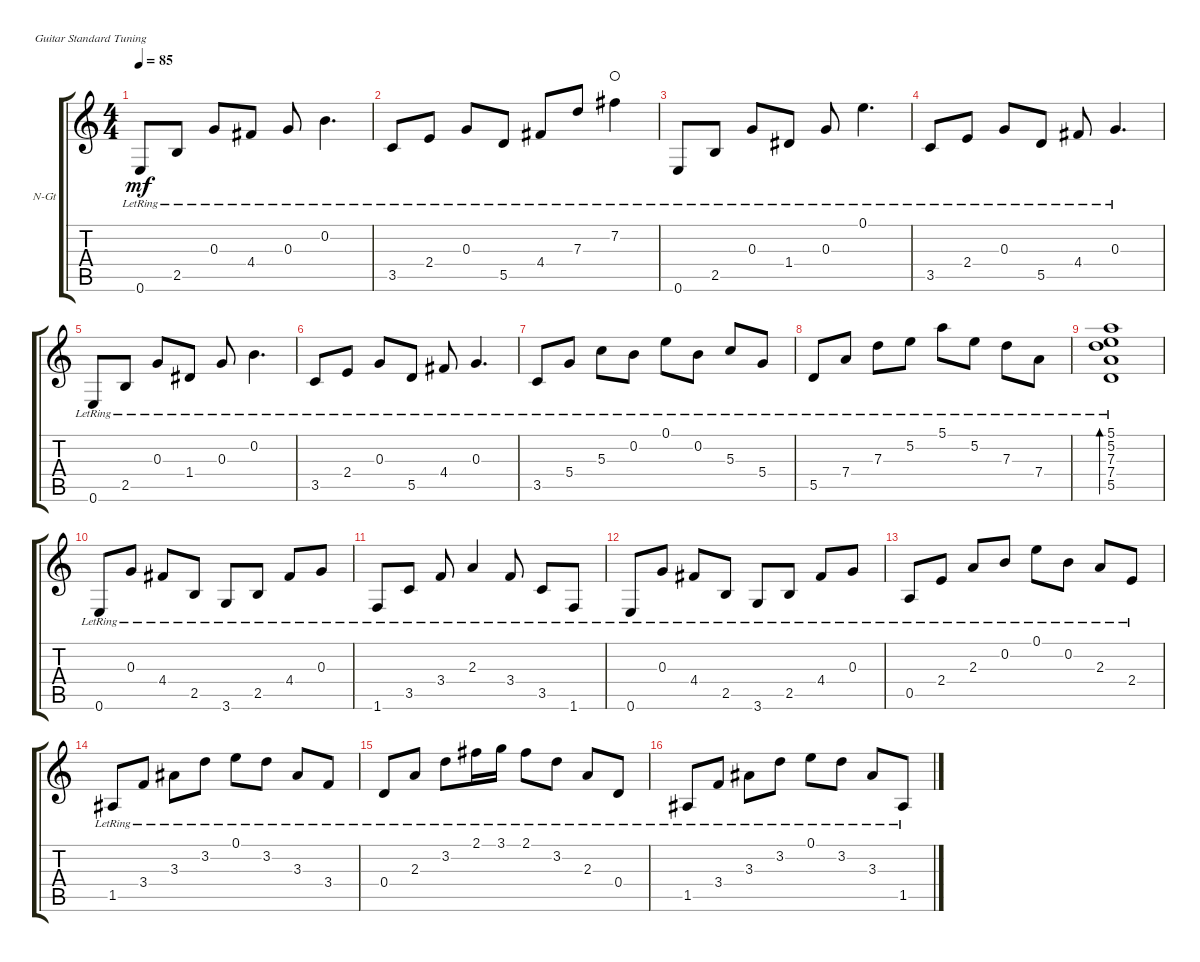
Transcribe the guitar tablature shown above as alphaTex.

\defaultSystemsLayout 4
\bracketExtendMode groupsimilarinstruments
\firstSystemTrackNameOrientation horizontal
\otherSystemsTrackNameOrientation horizontal
\track ("Nylon Guitar" "N-Gt") {instrument acousticguitarnylon}
\staff {score tabs}
\tuning (E4 B3 G3 D3 A2 E2)
\ts (4 4)
\tempo 85
\clef g2
\ks c
0.6{lr}.8{dy mf} 2.5{lr}.8 0.3{lr}.8 4.4{lr}.8 0.3{lr}.8 0.2{lr}.4{d} |
3.5{lr}.8 2.4{lr}.8 0.3{lr}.8 5.5{lr}.8 4.4{lr}.8 7.3{lr}.8 7.2{lr}.4{waho} |
0.6{lr}.8 2.5{lr}.8 0.3{lr}.8 1.4{lr}.8 0.3{lr}.8 0.1{lr}.4{d} |
3.5{lr}.8 2.4{lr}.8 0.3{lr}.8 5.5{lr}.8 4.4{lr}.8 0.3{lr}.4{d} |
0.6{lr}.8 2.5{lr}.8 0.3{lr}.8 1.4{lr}.8 0.3{lr}.8 0.2{lr}.4{d} |
3.5{lr}.8 2.4{lr}.8 0.3{lr}.8 5.5{lr}.8 4.4{lr}.8 0.3{lr}.4{d} |
3.5{lr}.8 5.4{lr}.8 5.3{lr}.8 0.2{lr}.8 0.1{lr}.8 0.2{lr}.8 5.3{lr}.8 5.4{lr}.8 |
5.5{lr}.8 7.4{lr}.8 7.3{lr}.8 5.2{lr}.8 5.1{lr}.8 5.2{lr}.8 7.3{lr}.8 7.4{lr}.8 |
(7.4{lr} 5.5{lr} 7.3{lr} 5.2{lr} 5.1{lr}).1{bd 237} |
0.6{lr}.8 0.3{lr}.8 4.4{lr}.8 2.5{lr}.8 3.6{lr}.8 2.5{lr}.8 4.4{lr}.8 0.3{lr}.8 |
1.6{lr}.8 3.5{lr}.8 3.4{lr}.8 2.3{lr}.4 3.4{lr}.8 3.5{lr}.8 1.6{lr}.8 |
0.6{lr}.8 0.3{lr}.8 4.4{lr}.8 2.5{lr}.8 3.6{lr}.8 2.5{lr}.8 4.4{lr}.8 0.3{lr}.8 |
0.5{lr}.8 2.4{lr}.8 2.3{lr}.8 0.2{lr}.8 0.1{lr}.8 0.2{lr}.8 2.3{lr}.8 2.4{lr}.8 |
1.5{lr}.8 3.4{lr}.8 3.3{lr}.8 3.2{lr}.8 0.1{lr}.8 3.2{lr}.8 3.3{lr}.8 3.4{lr}.8 |
0.4{lr}.8 2.3{lr}.8 3.2{lr}.8 2.1{lr}.16 3.1{lr}.16 2.1{lr}.8 3.2{lr}.8 2.3{lr}.8 0.4{lr}.8 |
1.5{lr}.8 3.4{lr}.8 3.3{lr}.8 3.2{lr}.8 0.1{lr}.8 3.2{lr}.8 3.3{lr}.8 1.5{lr}.8
